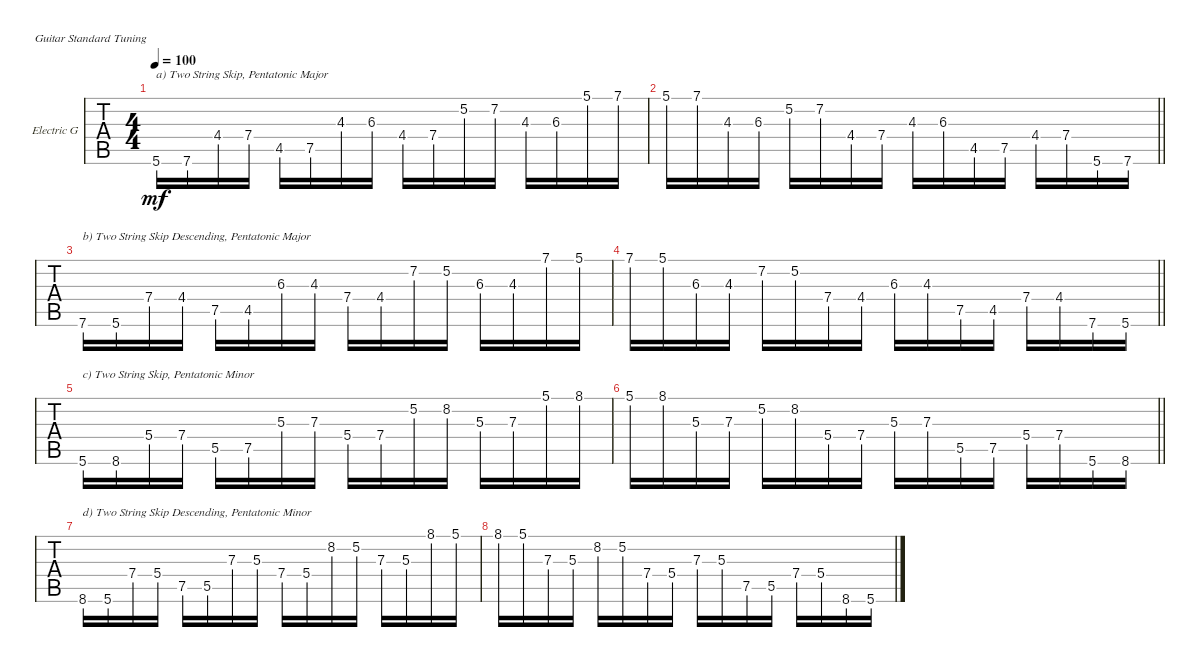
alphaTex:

\defaultSystemsLayout 4
\bracketExtendMode groupsimilarinstruments
\firstSystemTrackNameOrientation horizontal
\otherSystemsTrackNameOrientation horizontal
\track ("Electric Guitar" "Electric G") {instrument electricguitarclean}
\staff {tabs}
\tuning (E4 B3 G3 D3 A2 E2)
\ts (4 4)
\tempo 100
\clef g2
\ks c
5.6.16{txt "a) Two String Skip, Pentatonic Major" dy mf instrument electricguitarclean} 7.6.16 4.4.16 7.4.16 4.5.16 7.5.16 4.3.16 6.3.16 4.4.16 7.4.16 5.2.16 7.2.16 4.3.16 6.3.16 5.1.16 7.1.16 |
\barLineRight lightlight
5.1.16 7.1.16 4.3.16 6.3.16 5.2.16 7.2.16 4.4.16 7.4.16 4.3.16 6.3.16 4.5.16 7.5.16 4.4.16 7.4.16 5.6.16 7.6.16 |
7.6.16{txt "b) Two String Skip Descending, Pentatonic Major"} 5.6.16 7.4.16 4.4.16 7.5.16 4.5.16 6.3.16 4.3.16 7.4.16 4.4.16 7.2.16 5.2.16 6.3.16 4.3.16 7.1.16 5.1.16 |
\barLineRight lightlight
7.1.16 5.1.16 6.3.16 4.3.16 7.2.16 5.2.16 7.4.16 4.4.16 6.3.16 4.3.16 7.5.16 4.5.16 7.4.16 4.4.16 7.6.16 5.6.16 |
5.6.16{txt "c) Two String Skip, Pentatonic Minor"} 8.6.16 5.4.16 7.4.16 5.5.16 7.5.16 5.3.16 7.3.16 5.4.16 7.4.16 5.2.16 8.2.16 5.3.16 7.3.16 5.1.16 8.1.16 |
\barLineRight lightlight
5.1.16 8.1.16 5.3.16 7.3.16 5.2.16 8.2.16 5.4.16 7.4.16 5.3.16 7.3.16 5.5.16 7.5.16 5.4.16 7.4.16 5.6.16 8.6.16 |
8.6.16{txt "d) Two String Skip Descending, Pentatonic Minor"} 5.6.16 7.4.16 5.4.16 7.5.16 5.5.16 7.3.16 5.3.16 7.4.16 5.4.16 8.2.16 5.2.16 7.3.16 5.3.16 8.1.16 5.1.16 |
8.1.16 5.1.16 7.3.16 5.3.16 8.2.16 5.2.16 7.4.16 5.4.16 7.3.16 5.3.16 7.5.16 5.5.16 7.4.16 5.4.16 8.6.16 5.6.16
